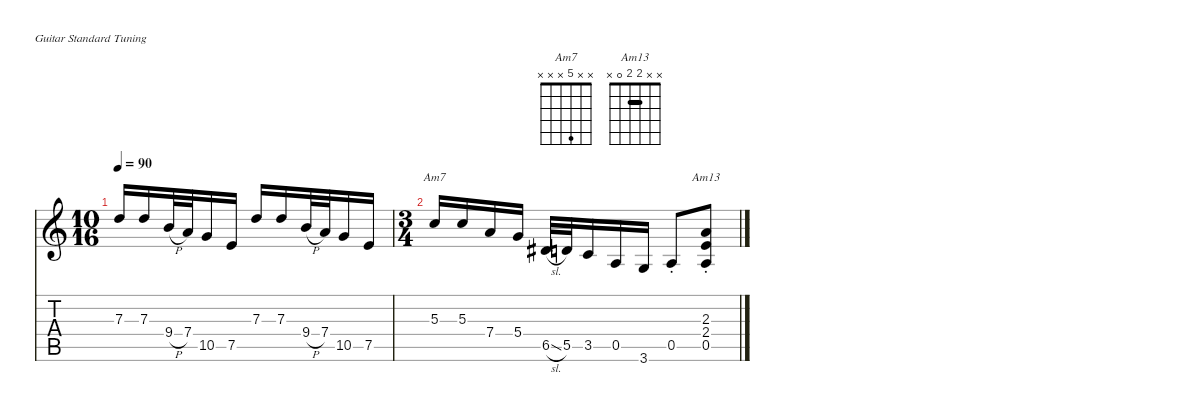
\defaultSystemsLayout 4
\hideDynamics
\bracketExtendMode nobrackets
\singleTrackTrackNamePolicy hidden
\multiTrackTrackNamePolicy hidden
\otherSystemsTrackNameOrientation horizontal
\track ("Dist. Guitar" "Dist. Guit") {instrument overdrivenguitar}
\staff {score tabs}
\tuning (E4 B3 G3 D3 A2 E2)
\chord ("Am7" x x 5 x x x)
\chord ("Am13" x x 2 2 0 x) {barre 2}
\ts (10 16)
\beaming (8 2 2 1)
\tempo 90
\clef g2
\ks c
7.3.16{dy mf beam Up} 7.3.16{beam Up} 9.4{h}.32{beam Up} 7.4.32{beam Up} 10.5.16{beam Up beam merge} 7.5.16{beam Up beam split} 7.3.16{beam Up} 7.3.16{beam Up} 9.4{h}.32{beam Up} 7.4.32{beam Up beam merge} 10.5.16{beam Up} 7.5.16{beam Up} |
\ts (3 4)
\beaming (8 2 2 2)
5.3.16{ch "Am7" beam Up} 5.3.16{beam Up} 7.4.16{beam Up} 5.4.16{beam Up} 6.5{sl acc #}.32{beam Up} 5.5.32{beam Up} 3.5.16{beam Up} 0.5.16{beam Up} 3.6.16{beam Up} 0.5{st}.8{beam Up} (0.5{st} 2.4 2.3).8{ch "Am13" beam Up}
